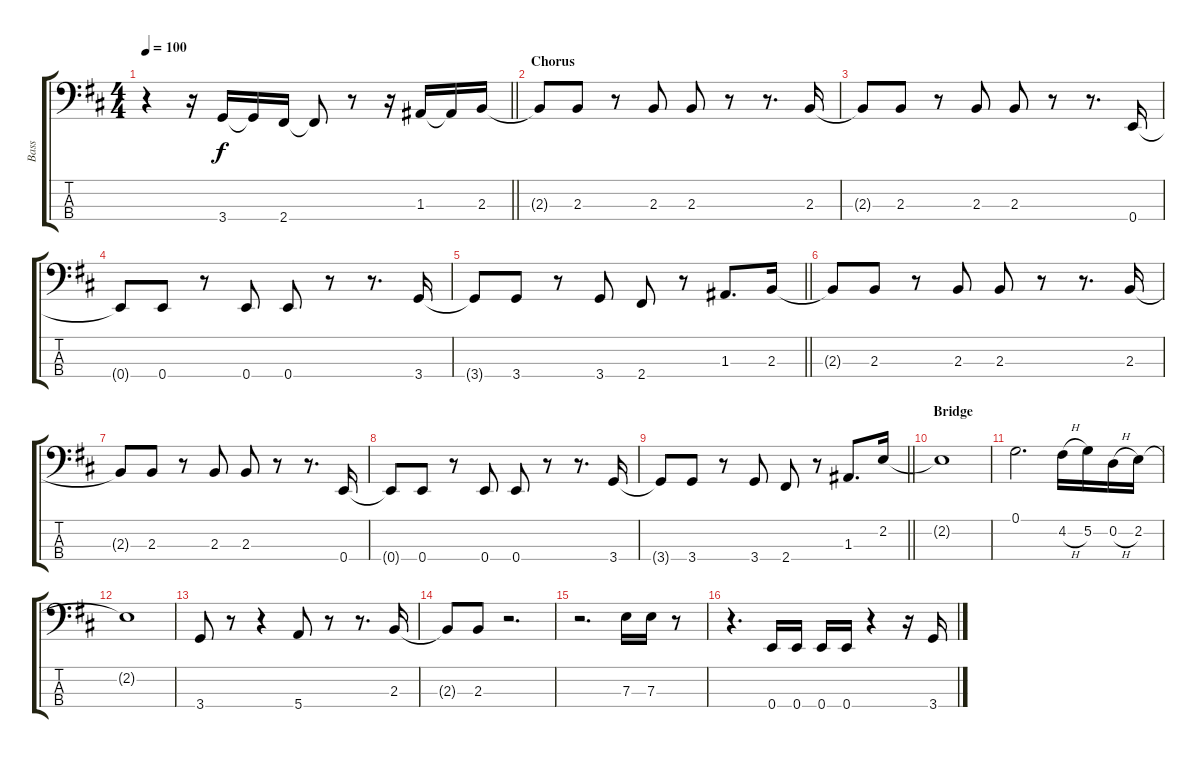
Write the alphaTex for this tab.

\track ("Bass" "Bass") {instrument electricbassfinger}
\staff {score tabs}
\tuning (G2 D2 A1 E1) {hide}
\ts (4 4)
\tempo 100
\clef f4
\barLineRight lightlight
\ks bminor
r.4{dy f} r.16 3.4.16 3.4{t}.16 2.4.16 2.4{t}.8 r.8 r.16 1.3.16 1.3{t}.16 2.3.16 |
\section ("" "Chorus")
2.3{t}.8 2.3.8 r.8 2.3.8 2.3.8 r.8 r.8{d} 2.3.16 |
2.3{t}.8 2.3.8 r.8 2.3.8 2.3.8 r.8 r.8{d} 0.4.16 |
0.4{t}.8 0.4.8 r.8 0.4.8 0.4.8 r.8 r.8{d} 3.4.16 |
\barLineRight lightlight
3.4{t}.8 3.4.8 r.8 3.4.8 2.4.8 r.8 1.3.8{d} 2.3.16 |
2.3{t}.8 2.3.8 r.8 2.3.8 2.3.8 r.8 r.8{d} 2.3.16 |
2.3{t}.8 2.3.8 r.8 2.3.8 2.3.8 r.8 r.8{d} 0.4.16 |
0.4{t}.8 0.4.8 r.8 0.4.8 0.4.8 r.8 r.8{d} 3.4.16 |
\barLineRight lightlight
3.4{t}.8 3.4.8 r.8 3.4.8 2.4.8 r.8 1.3.8{d} 2.2.16 |
\section ("" "Bridge")
2.2{t}.1 |
0.1.2{d} 4.2{h}.16 5.2.16 0.2{h}.16 2.2.16 |
2.2{t}.1 |
3.4.8 r.8 r.4 5.4.8 r.8 r.8{d} 2.3.16 |
2.3{t}.8 2.3.8 r.2{d} |
r.2{d} 7.3.16 7.3.16 r.8 |
r.4{d} 0.4.16 0.4.16 0.4.16 0.4.16 r.4 r.16 3.4.16
